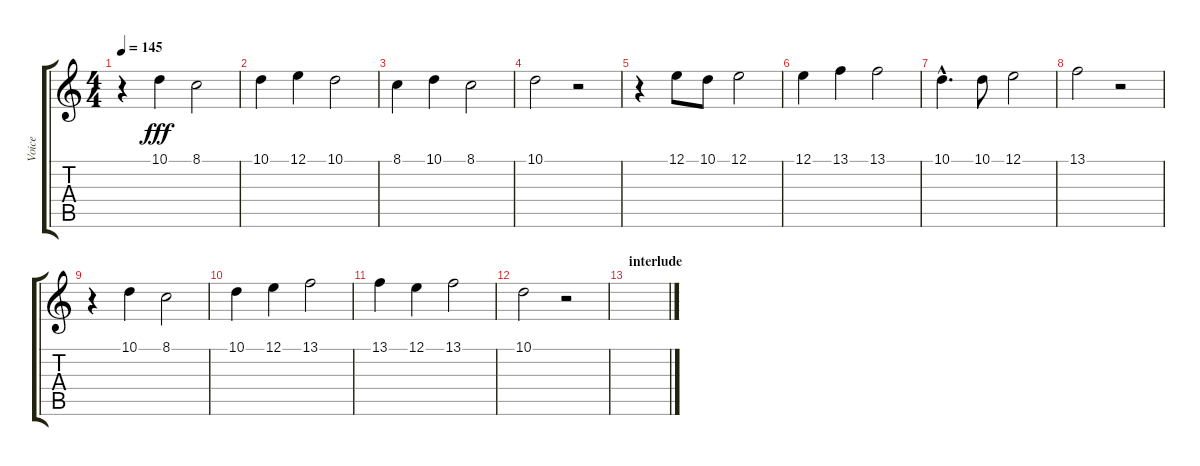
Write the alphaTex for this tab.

\track ("Voice" "Voice") {instrument choiraahs}
\staff {score tabs}
\tuning (E4 B3 G3 D3 A2 E2) {hide}
\ts (4 4)
\tempo 145
\clef g2
\ks c
r.4{dy fff} 10.1.4 8.1.2 |
10.1.4 12.1.4 10.1.2 |
8.1.4 10.1.4 8.1.2 |
10.1.2 r.2 |
r.4 12.1.8 10.1.8 12.1.2 |
12.1.4 13.1.4 13.1.2 |
10.1{hac}.4{d} 10.1.8 12.1.2 |
13.1.2 r.2 |
r.4 10.1.4 8.1.2 |
10.1.4 12.1.4 13.1.2 |
13.1.4 12.1.4 13.1.2 |
10.1.2 r.2 |
\section ("" "interlude")
